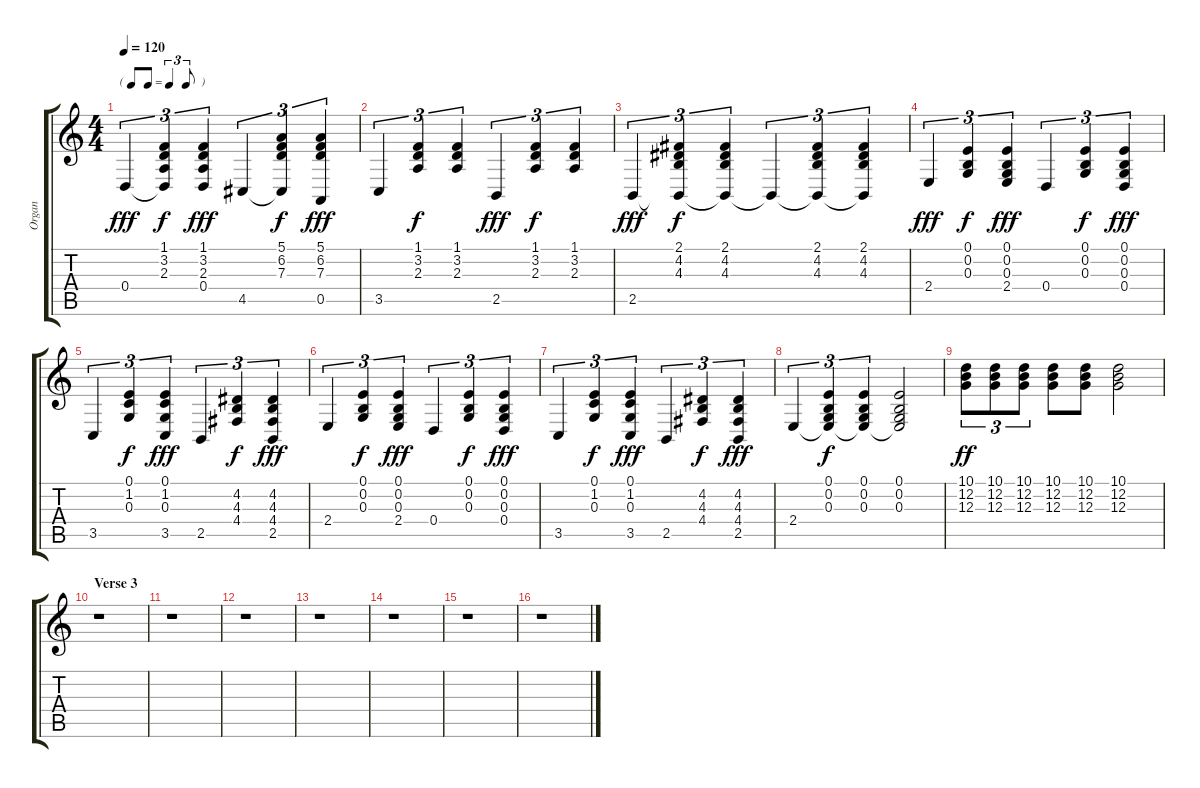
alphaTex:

\track ("Organ" "Organ") {instrument fx3crystal}
\staff {score tabs}
\tuning (E4 B3 G3 D3 A2 E2) {hide}
\ts (4 4)
\tf triplet8th
\tempo 120
\clef g2
\ks c
0.4.4{tu (3 2) dy fff} (1.1 3.2 2.3 0.4{t}).4{tu (3 2) dy f} (1.1 3.2 2.3 0.4).4{tu (3 2) dy fff} 4.5.4{tu (3 2)} (5.1 6.2 7.3 4.5{t}).4{tu (3 2) dy f} (5.1 6.2 7.3 0.5).4{tu (3 2) dy fff} |
3.5.4{tu (3 2)} (1.1 3.2 2.3).4{tu (3 2) dy f} (1.1 3.2 2.3).4{tu (3 2)} 2.5.4{tu (3 2) dy fff} (1.1 3.2 2.3).4{tu (3 2) dy f} (1.1 3.2 2.3).4{tu (3 2)} |
2.5.4{tu (3 2) dy fff} (2.1 4.2 4.3 2.5{t}).4{tu (3 2) dy f} (2.1 4.2 4.3 2.5{t}).4{tu (3 2)} 2.5{t}.4{tu (3 2)} (2.1 4.2 4.3 2.5{t}).4{tu (3 2)} (2.1 4.2 4.3 2.5{t}).4{tu (3 2)} |
2.4.4{tu (3 2) dy fff} (0.1 0.2 0.3).4{tu (3 2) dy f} (0.1 0.2 0.3 2.4).4{tu (3 2) dy fff} 0.4.4{tu (3 2)} (0.1 0.2 0.3).4{tu (3 2) dy f} (0.1 0.2 0.3 0.4).4{tu (3 2) dy fff} |
3.5.4{tu (3 2)} (0.1 1.2 0.3).4{tu (3 2) dy f} (0.1 1.2 0.3 3.5).4{tu (3 2) dy fff} 2.5.4{tu (3 2)} (4.2 4.3 4.4).4{tu (3 2) dy f} (4.2 4.3 4.4 2.5).4{tu (3 2) dy fff} |
2.4.4{tu (3 2)} (0.1 0.2 0.3).4{tu (3 2) dy f} (0.1 0.2 0.3 2.4).4{tu (3 2) dy fff} 0.4.4{tu (3 2)} (0.1 0.2 0.3).4{tu (3 2) dy f} (0.1 0.2 0.3 0.4).4{tu (3 2) dy fff} |
3.5.4{tu (3 2)} (0.1 1.2 0.3).4{tu (3 2) dy f} (0.1 1.2 0.3 3.5).4{tu (3 2) dy fff} 2.5.4{tu (3 2)} (4.2 4.3 4.4).4{tu (3 2) dy f} (4.2 4.3 4.4 2.5).4{tu (3 2) dy fff} |
2.4.4{tu (3 2)} (0.1 0.2 0.3 2.4{t}).4{tu (3 2) dy f} (0.1 0.2 0.3 2.4{t}).4{tu (3 2)} (0.1 0.2 0.3 2.4{t}).2 |
(10.1 12.2 12.3).8{tu (3 2) dy ff volume 14 instrument honkytonkpiano} (10.1 12.2 12.3).8{tu (3 2)} (10.1 12.2 12.3).8{tu (3 2)} (10.1 12.2 12.3).8 (10.1 12.2 12.3).8 (10.1 12.2 12.3).2 |
\section ("" "Verse 3")
r.1 |
r.1 |
r.1 |
r.1 |
r.1 |
r.1 |
r.1
